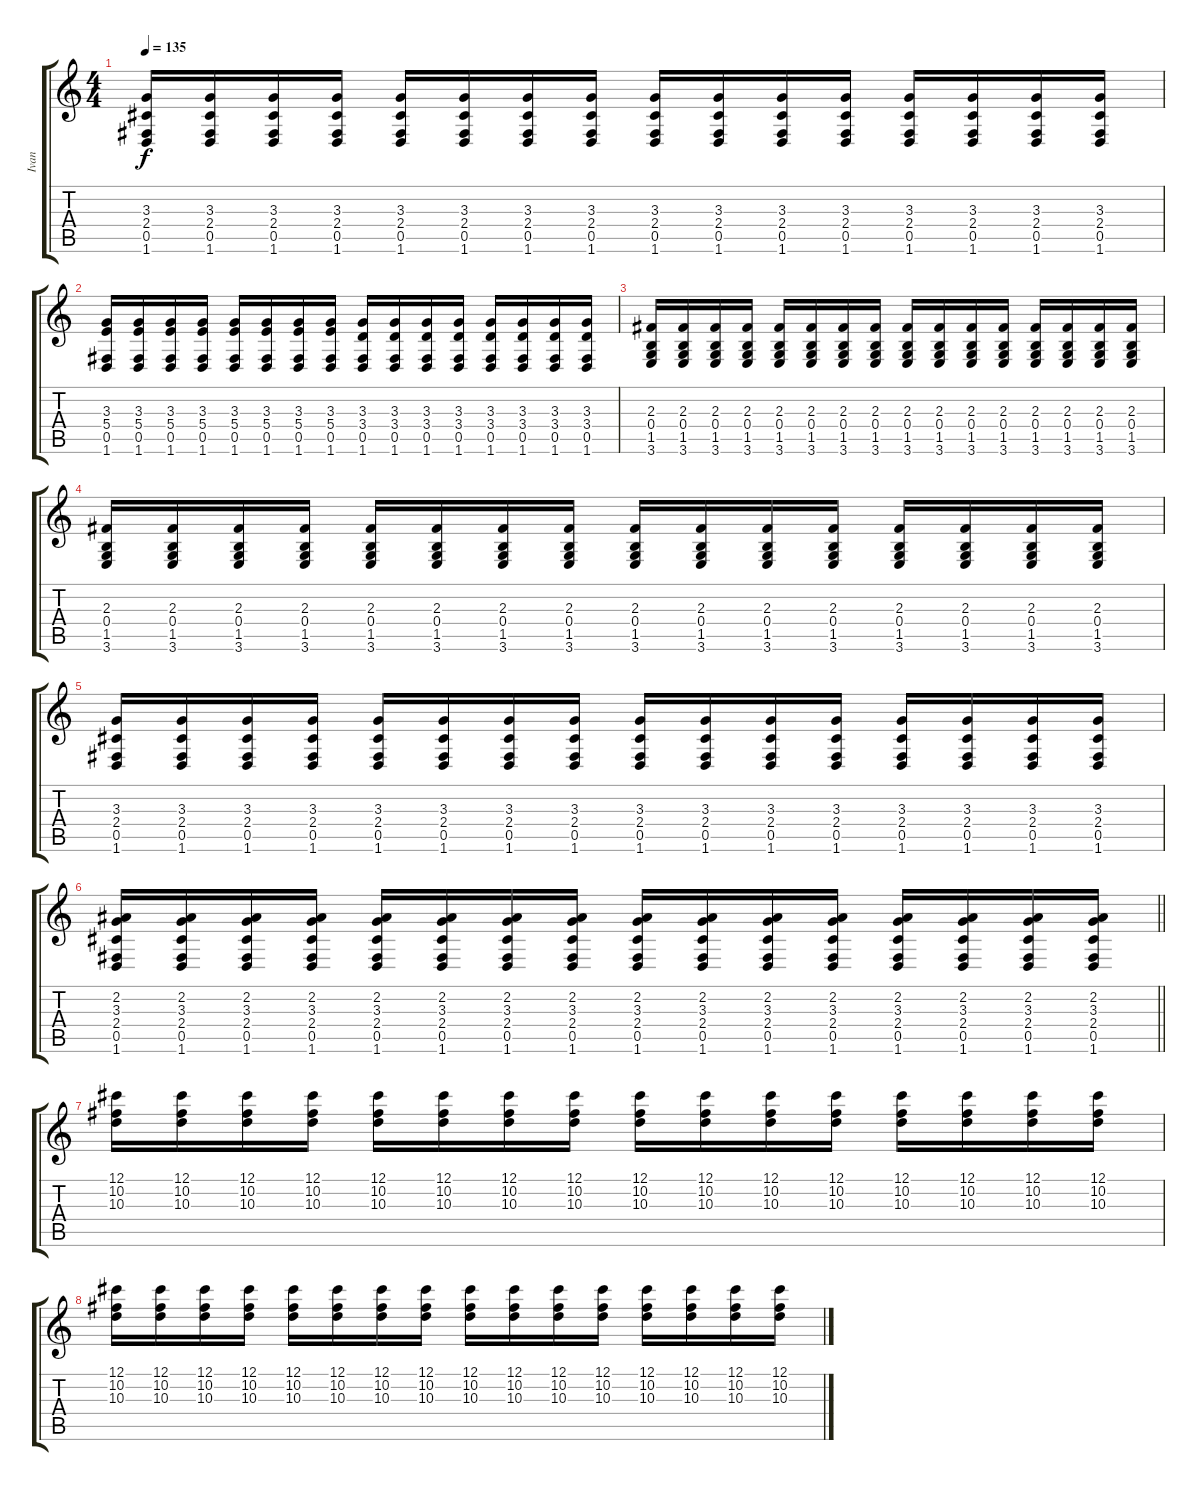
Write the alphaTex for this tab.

\track ("Ivan" "Ivan") {instrument distortionguitar}
\staff {score tabs}
\tuning (Db4 Ab3 E3 B2 Gb2 Db2) {hide}
\ts (4 4)
\tempo 135
\clef g2
\ks c
(3.3 2.4 0.5 1.6).16{dy f} (3.3 2.4 0.5 1.6).16 (3.3 2.4 0.5 1.6).16 (3.3 2.4 0.5 1.6).16 (3.3 2.4 0.5 1.6).16 (3.3 2.4 0.5 1.6).16 (3.3 2.4 0.5 1.6).16 (3.3 2.4 0.5 1.6).16 (3.3 2.4 0.5 1.6).16 (3.3 2.4 0.5 1.6).16 (3.3 2.4 0.5 1.6).16 (3.3 2.4 0.5 1.6).16 (3.3 2.4 0.5 1.6).16 (3.3 2.4 0.5 1.6).16 (3.3 2.4 0.5 1.6).16 (3.3 2.4 0.5 1.6).16 |
(3.3 5.4 0.5 1.6).16 (3.3 5.4 0.5 1.6).16 (3.3 5.4 0.5 1.6).16 (3.3 5.4 0.5 1.6).16 (3.3 5.4 0.5 1.6).16 (3.3 5.4 0.5 1.6).16 (3.3 5.4 0.5 1.6).16 (3.3 5.4 0.5 1.6).16 (3.3 3.4 0.5 1.6).16 (3.3 3.4 0.5 1.6).16 (3.3 3.4 0.5 1.6).16 (3.3 3.4 0.5 1.6).16 (3.3 3.4 0.5 1.6).16 (3.3 3.4 0.5 1.6).16 (3.3 3.4 0.5 1.6).16 (3.3 3.4 0.5 1.6).16 |
(2.3 0.4 1.5 3.6).16 (2.3 0.4 1.5 3.6).16 (2.3 0.4 1.5 3.6).16 (2.3 0.4 1.5 3.6).16 (2.3 0.4 1.5 3.6).16 (2.3 0.4 1.5 3.6).16 (2.3 0.4 1.5 3.6).16 (2.3 0.4 1.5 3.6).16 (2.3 0.4 1.5 3.6).16 (2.3 0.4 1.5 3.6).16 (2.3 0.4 1.5 3.6).16 (2.3 0.4 1.5 3.6).16 (2.3 0.4 1.5 3.6).16 (2.3 0.4 1.5 3.6).16 (2.3 0.4 1.5 3.6).16 (2.3 0.4 1.5 3.6).16 |
(2.3 0.4 1.5 3.6).16 (2.3 0.4 1.5 3.6).16 (2.3 0.4 1.5 3.6).16 (2.3 0.4 1.5 3.6).16 (2.3 0.4 1.5 3.6).16 (2.3 0.4 1.5 3.6).16 (2.3 0.4 1.5 3.6).16 (2.3 0.4 1.5 3.6).16 (2.3 0.4 1.5 3.6).16 (2.3 0.4 1.5 3.6).16 (2.3 0.4 1.5 3.6).16 (2.3 0.4 1.5 3.6).16 (2.3 0.4 1.5 3.6).16 (2.3 0.4 1.5 3.6).16 (2.3 0.4 1.5 3.6).16 (2.3 0.4 1.5 3.6).16 |
(3.3 2.4 0.5 1.6).16 (3.3 2.4 0.5 1.6).16 (3.3 2.4 0.5 1.6).16 (3.3 2.4 0.5 1.6).16 (3.3 2.4 0.5 1.6).16 (3.3 2.4 0.5 1.6).16 (3.3 2.4 0.5 1.6).16 (3.3 2.4 0.5 1.6).16 (3.3 2.4 0.5 1.6).16 (3.3 2.4 0.5 1.6).16 (3.3 2.4 0.5 1.6).16 (3.3 2.4 0.5 1.6).16 (3.3 2.4 0.5 1.6).16 (3.3 2.4 0.5 1.6).16 (3.3 2.4 0.5 1.6).16 (3.3 2.4 0.5 1.6).16 |
\barLineRight lightlight
(2.2 3.3 2.4 0.5 1.6).16 (2.2 3.3 2.4 0.5 1.6).16 (2.2 3.3 2.4 0.5 1.6).16 (2.2 3.3 2.4 0.5 1.6).16 (2.2 3.3 2.4 0.5 1.6).16 (2.2 3.3 2.4 0.5 1.6).16 (2.2 3.3 2.4 0.5 1.6).16 (2.2 3.3 2.4 0.5 1.6).16 (2.2 3.3 2.4 0.5 1.6).16 (2.2 3.3 2.4 0.5 1.6).16 (2.2 3.3 2.4 0.5 1.6).16 (2.2 3.3 2.4 0.5 1.6).16 (2.2 3.3 2.4 0.5 1.6).16 (2.2 3.3 2.4 0.5 1.6).16 (2.2 3.3 2.4 0.5 1.6).16 (2.2 3.3 2.4 0.5 1.6).16 |
(12.1 10.2 10.3).16 (12.1 10.2 10.3).16 (12.1 10.2 10.3).16 (12.1 10.2 10.3).16 (12.1 10.2 10.3).16 (12.1 10.2 10.3).16 (12.1 10.2 10.3).16 (12.1 10.2 10.3).16 (12.1 10.2 10.3).16 (12.1 10.2 10.3).16 (12.1 10.2 10.3).16 (12.1 10.2 10.3).16 (12.1 10.2 10.3).16 (12.1 10.2 10.3).16 (12.1 10.2 10.3).16 (12.1 10.2 10.3).16 |
(12.1 10.2 10.3).16 (12.1 10.2 10.3).16 (12.1 10.2 10.3).16 (12.1 10.2 10.3).16 (12.1 10.2 10.3).16 (12.1 10.2 10.3).16 (12.1 10.2 10.3).16 (12.1 10.2 10.3).16 (12.1 10.2 10.3).16 (12.1 10.2 10.3).16 (12.1 10.2 10.3).16 (12.1 10.2 10.3).16 (12.1 10.2 10.3).16 (12.1 10.2 10.3).16 (12.1 10.2 10.3).16 (12.1 10.2 10.3).16
